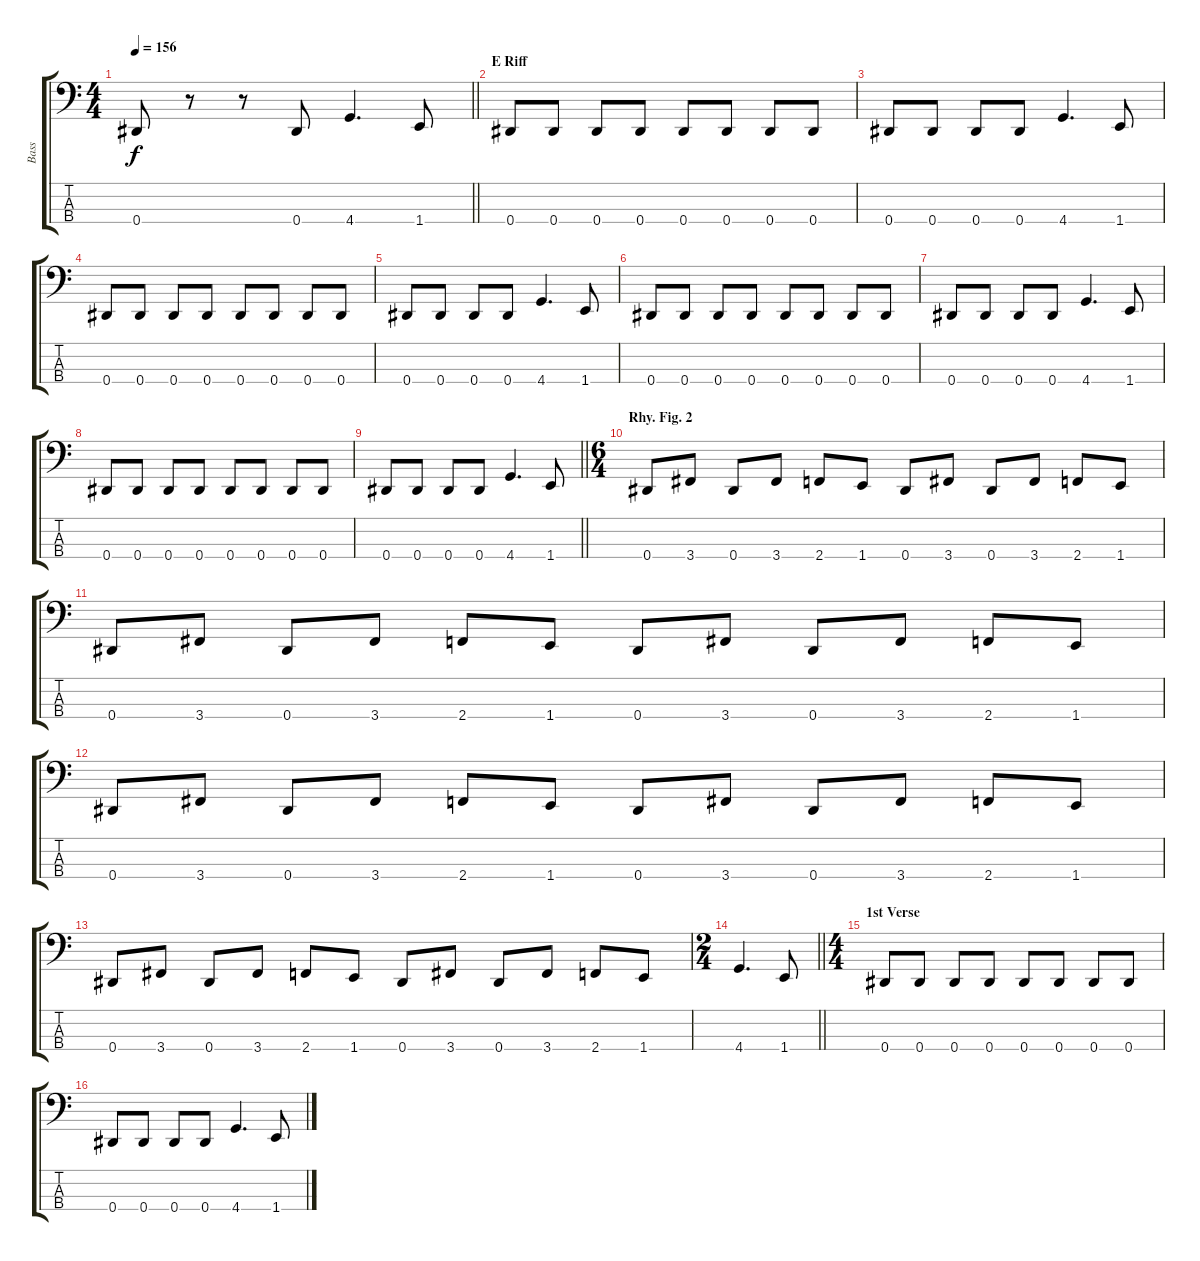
\track ("Bass" "Bass") {instrument electricbasspick}
\staff {score tabs}
\tuning (Gb2 Db2 Ab1 Eb1) {hide}
\ts (4 4)
\tempo 156
\clef f4
\barLineRight lightlight
\ks c
0.4.8{dy f} r.8 r.8 0.4.8 4.4.4{d} 1.4.8 |
\section ("" "E Riff")
0.4.8 0.4.8 0.4.8 0.4.8 0.4.8 0.4.8 0.4.8 0.4.8 |
0.4.8 0.4.8 0.4.8 0.4.8 4.4.4{d} 1.4.8 |
0.4.8 0.4.8 0.4.8 0.4.8 0.4.8 0.4.8 0.4.8 0.4.8 |
0.4.8 0.4.8 0.4.8 0.4.8 4.4.4{d} 1.4.8 |
0.4.8 0.4.8 0.4.8 0.4.8 0.4.8 0.4.8 0.4.8 0.4.8 |
0.4.8 0.4.8 0.4.8 0.4.8 4.4.4{d} 1.4.8 |
0.4.8 0.4.8 0.4.8 0.4.8 0.4.8 0.4.8 0.4.8 0.4.8 |
\barLineRight lightlight
0.4.8 0.4.8 0.4.8 0.4.8 4.4.4{d} 1.4.8 |
\ts (6 4)
\section ("" "Rhy. Fig. 2")
0.4.8 3.4.8 0.4.8 3.4.8 2.4.8 1.4.8 0.4.8 3.4.8 0.4.8 3.4.8 2.4.8 1.4.8 |
0.4.8 3.4.8 0.4.8 3.4.8 2.4.8 1.4.8 0.4.8 3.4.8 0.4.8 3.4.8 2.4.8 1.4.8 |
0.4.8 3.4.8 0.4.8 3.4.8 2.4.8 1.4.8 0.4.8 3.4.8 0.4.8 3.4.8 2.4.8 1.4.8 |
0.4.8 3.4.8 0.4.8 3.4.8 2.4.8 1.4.8 0.4.8 3.4.8 0.4.8 3.4.8 2.4.8 1.4.8 |
\ts (2 4)
\barLineRight lightlight
4.4.4{d} 1.4.8 |
\ts (4 4)
\section ("" "1st Verse")
0.4.8 0.4.8 0.4.8 0.4.8 0.4.8 0.4.8 0.4.8 0.4.8 |
0.4.8 0.4.8 0.4.8 0.4.8 4.4.4{d} 1.4.8
